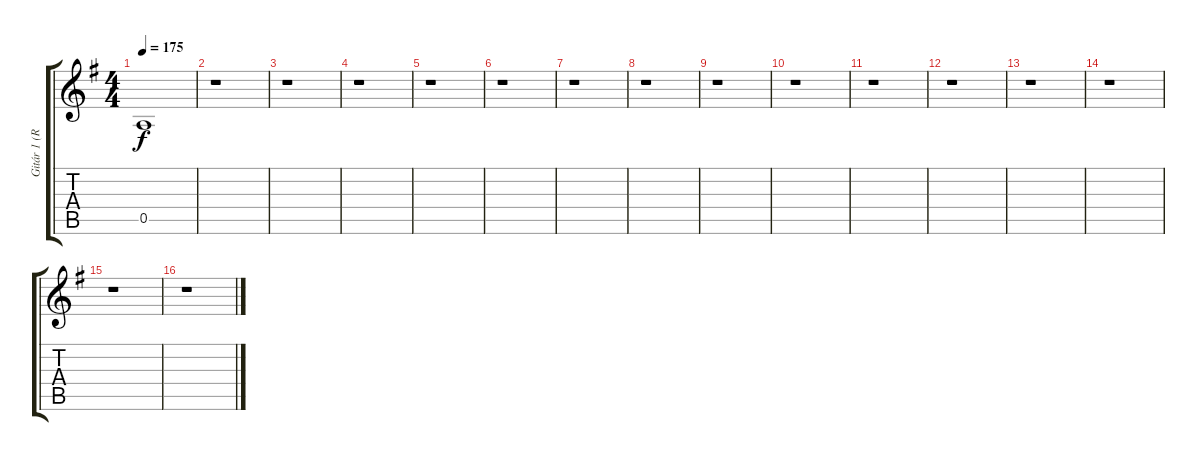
\track ("Gitár 1 (Ritchie Blackmore)" "Gitár 1 (R") {instrument distortionguitar}
\staff {score tabs}
\tuning (E4 B3 G3 D3 A2 E2) {hide}
\ts (4 4)
\tempo 175
\clef g2
\ks g
0.5{t}.1{dy f} |
r.1 |
r.1 |
r.1 |
r.1 |
r.1 |
r.1 |
r.1 |
r.1 |
r.1 |
r.1 |
r.1 |
r.1 |
r.1 |
r.1 |
r.1
